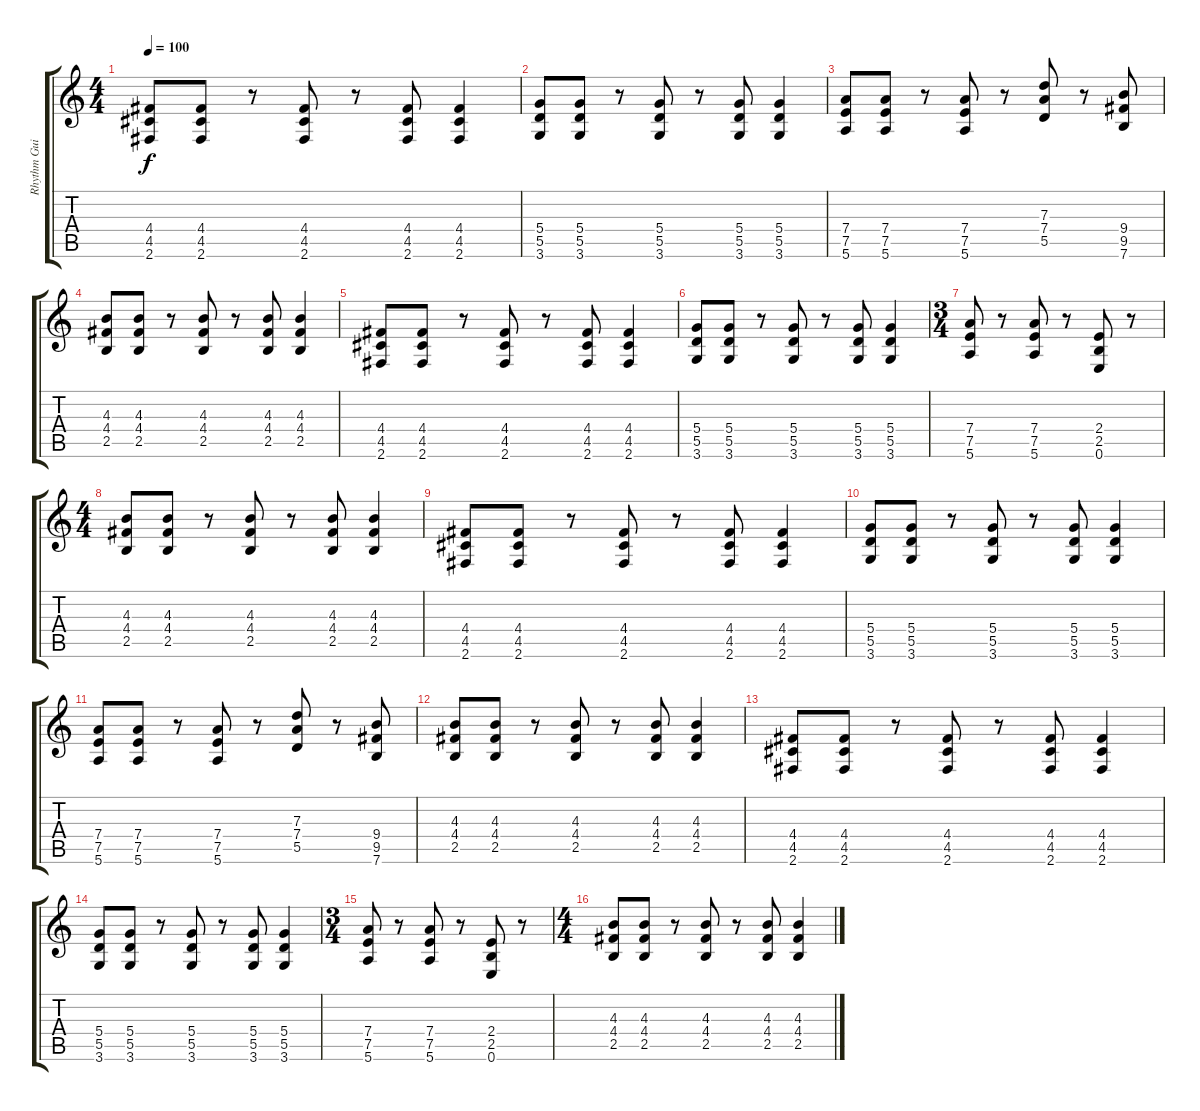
\track ("Rhythm Guitar" "Rhythm Gui") {instrument distortionguitar}
\staff {score tabs}
\tuning (E4 B3 G3 D3 A2 E2) {hide}
\ts (4 4)
\tempo 100
\clef g2
\ks c
(4.4 4.5 2.6).8{dy f} (4.4 4.5 2.6).8 r.8 (4.4 4.5 2.6).8 r.8 (4.4 4.5 2.6).8 (4.4 4.5 2.6).4 |
(5.4 5.5 3.6).8 (5.4 5.5 3.6).8 r.8 (5.4 5.5 3.6).8 r.8 (5.4 5.5 3.6).8 (5.4 5.5 3.6).4 |
(7.4 7.5 5.6).8 (7.4 7.5 5.6).8 r.8 (7.4 7.5 5.6).8 r.8 (7.3 7.4 5.5).8 r.8 (9.4 9.5 7.6).8 |
(4.3 4.4 2.5).8 (4.3 4.4 2.5).8 r.8 (4.3 4.4 2.5).8 r.8 (4.3 4.4 2.5).8 (4.3 4.4 2.5).4 |
(4.4 4.5 2.6).8 (4.4 4.5 2.6).8 r.8 (4.4 4.5 2.6).8 r.8 (4.4 4.5 2.6).8 (4.4 4.5 2.6).4 |
(5.4 5.5 3.6).8 (5.4 5.5 3.6).8 r.8 (5.4 5.5 3.6).8 r.8 (5.4 5.5 3.6).8 (5.4 5.5 3.6).4 |
\ts (3 4)
(7.4 7.5 5.6).8 r.8 (7.4 7.5 5.6).8 r.8 (2.4 2.5 0.6).8 r.8 |
\ts (4 4)
(4.3 4.4 2.5).8 (4.3 4.4 2.5).8 r.8 (4.3 4.4 2.5).8 r.8 (4.3 4.4 2.5).8 (4.3 4.4 2.5).4 |
(4.4 4.5 2.6).8 (4.4 4.5 2.6).8 r.8 (4.4 4.5 2.6).8 r.8 (4.4 4.5 2.6).8 (4.4 4.5 2.6).4 |
(5.4 5.5 3.6).8 (5.4 5.5 3.6).8 r.8 (5.4 5.5 3.6).8 r.8 (5.4 5.5 3.6).8 (5.4 5.5 3.6).4 |
(7.4 7.5 5.6).8 (7.4 7.5 5.6).8 r.8 (7.4 7.5 5.6).8 r.8 (7.3 7.4 5.5).8 r.8 (9.4 9.5 7.6).8 |
(4.3 4.4 2.5).8 (4.3 4.4 2.5).8 r.8 (4.3 4.4 2.5).8 r.8 (4.3 4.4 2.5).8 (4.3 4.4 2.5).4 |
(4.4 4.5 2.6).8 (4.4 4.5 2.6).8 r.8 (4.4 4.5 2.6).8 r.8 (4.4 4.5 2.6).8 (4.4 4.5 2.6).4 |
(5.4 5.5 3.6).8 (5.4 5.5 3.6).8 r.8 (5.4 5.5 3.6).8 r.8 (5.4 5.5 3.6).8 (5.4 5.5 3.6).4 |
\ts (3 4)
(7.4 7.5 5.6).8 r.8 (7.4 7.5 5.6).8 r.8 (2.4 2.5 0.6).8 r.8 |
\ts (4 4)
(4.3 4.4 2.5).8 (4.3 4.4 2.5).8 r.8 (4.3 4.4 2.5).8 r.8 (4.3 4.4 2.5).8 (4.3 4.4 2.5).4
